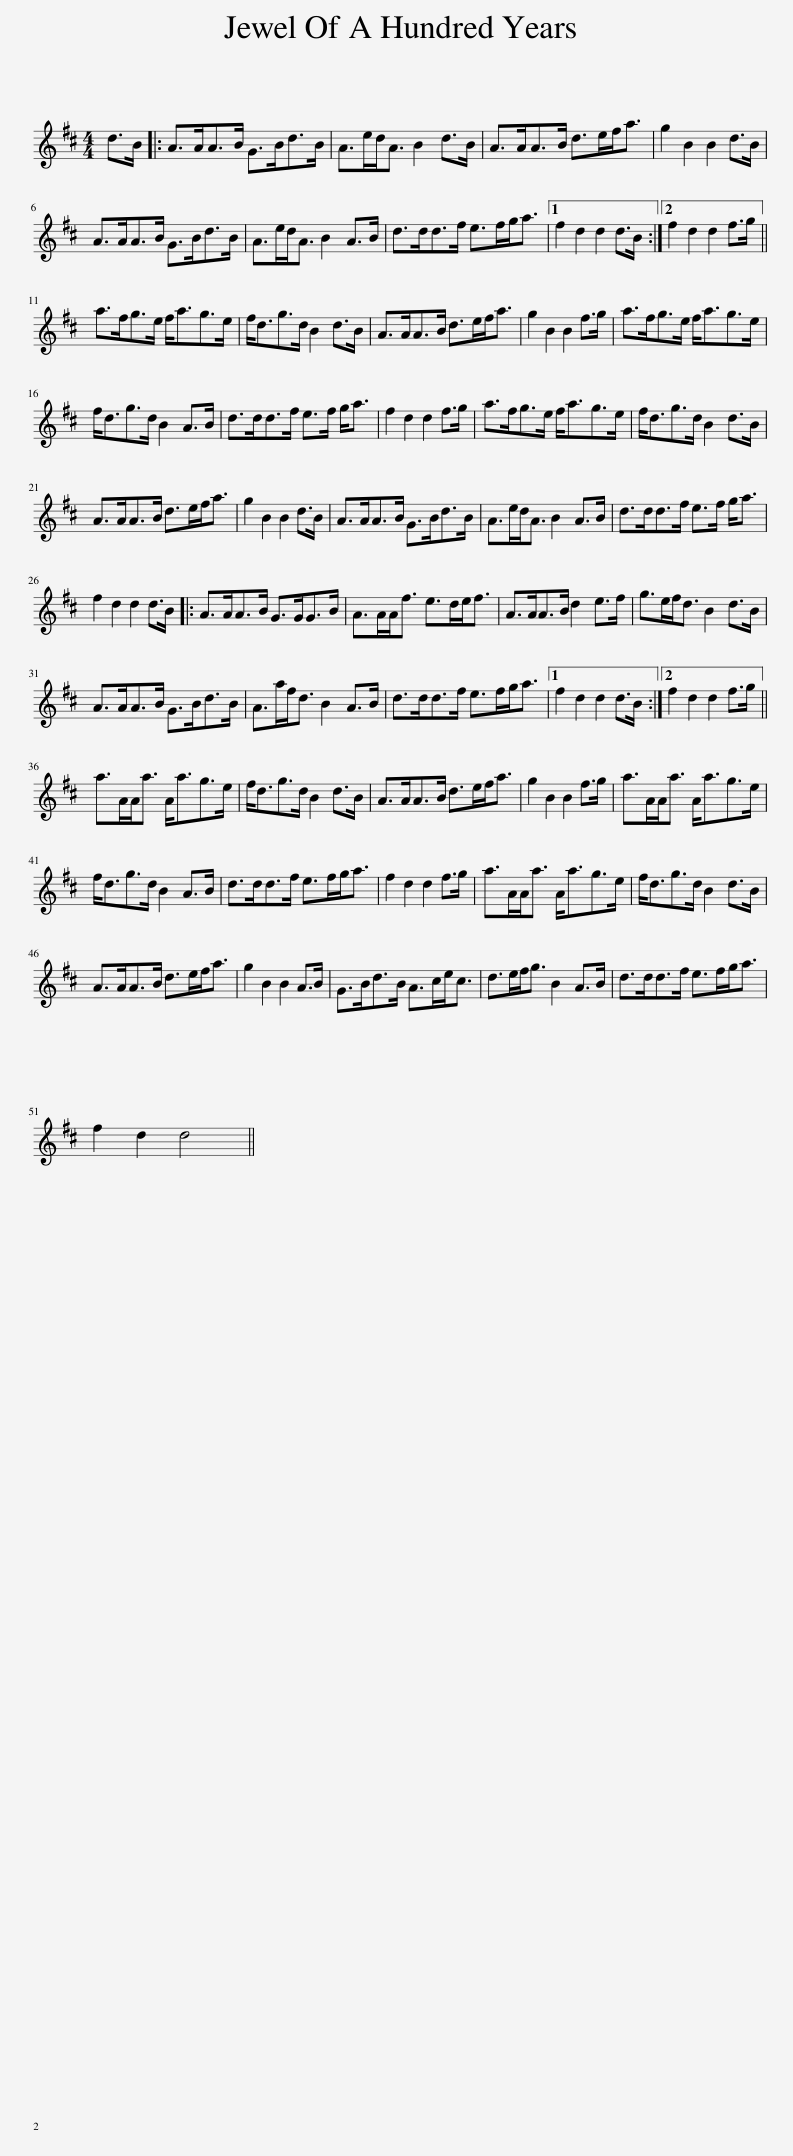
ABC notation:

X:1
L:1/8
M:4/4
I:linebreak $
K:D
V:1 treble
V:1
 d>B |: A>AA>B G>Bd>B | A>ed<A B2 d>B | A>AA>B d>ef<a | g2 B2 B2 d>B |$ %5
 A>AA>B G>Bd>B | A>ed<A B2 A>B | d>dd>f e>fg<a |1 f2 d2 d2 d>B :|2 f2 d2 d2 f>g ||$ %10
 a>fg>e f<ag>e | f<dg>d B2 d>B | A>AA>B d>ef<a | g2 B2 B2 f>g | a>fg>e f<ag>e |$ %15
 f<dg>d B2 A>B | d>dd>f e>f g<a | f2 d2 d2 f>g | a>fg>e f<ag>e | f<dg>d B2 d>B |$ %20
 A>AA>B d>ef<a | g2 B2 B2 d>B | A>AA>B G>Bd>B | A>ed<A B2 A>B | d>dd>f e>f g<a |$ %25
 f2 d2 d2 d>B |: A>AA>B G>GG>B | A>AA<f e>de<f | A>AA>B d2 e>f | g>ef<d B2 d>B |$ %30
 A>AA>B G>Bd>B | A>af<d B2 A>B | d>dd>f e>fg<a |1 f2 d2 d2 d>B :|2 f2 d2 d2 f>g ||$ %35
 a>AA<a A<ag>e | f<dg>d B2 d>B | A>AA>B d>ef<a | g2 B2 B2 f>g | a>AA<a A<ag>e |$ %40
 f<dg>d B2 A>B | d>dd>f e>fg<a | f2 d2 d2 f>g | a>AA<a A<ag>e | f<dg>d B2 d>B |$ %45
 A>AA>B d>ef<a | g2 B2 B2 A>B | G>Bd>B A>ce<c | d>ef<g B2 A>B | d>dd>f e>fg<a |$ %50
 f2 d2 d4 || %51
